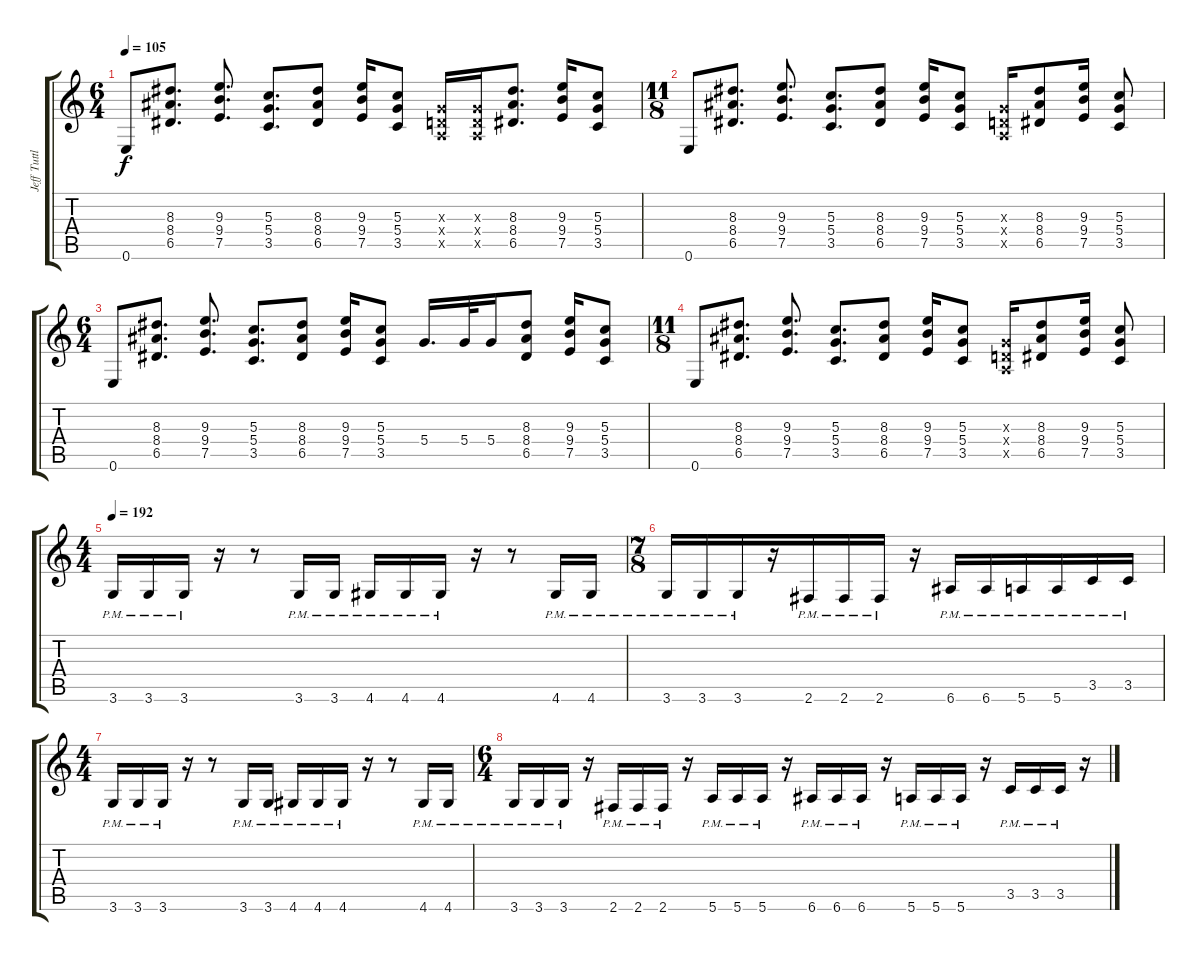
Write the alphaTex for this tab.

\track ("Jeff Tuttle" "Jeff Tuttl") {instrument overdrivenguitar}
\staff {score tabs}
\tuning (E4 B3 G3 D3 A2 E2) {hide}
\ts (6 4)
\tempo 105
\clef g2
\ks c
0.6.8{dy f} (8.3 8.4 6.5).8{d} (9.3 9.4 7.5).8{d} (5.3 5.4 3.5).8{d} (8.3 8.4 6.5).8 (9.3 9.4 7.5).16 (5.3 5.4 3.5).8 (0.3{x} 0.4{x} 0.5{x}).16 (0.3{x} 0.4{x} 0.5{x}).16 (8.3 8.4 6.5).8{d} (9.3 9.4 7.5).16 (5.3 5.4 3.5).8 |
\ts (11 8)
0.6.8 (8.3 8.4 6.5).8{d} (9.3 9.4 7.5).8{d} (5.3 5.4 3.5).8{d} (8.3 8.4 6.5).8 (9.3 9.4 7.5).16 (5.3 5.4 3.5).8 (0.3{x} 0.4{x} 0.5{x}).16 (8.3 8.4 6.5).8 (9.3 9.4 7.5).16 (5.3 5.4 3.5).8 |
\ts (6 4)
0.6.8 (8.3 8.4 6.5).8{d} (9.3 9.4 7.5).8{d} (5.3 5.4 3.5).8{d} (8.3 8.4 6.5).8 (9.3 9.4 7.5).16 (5.3 5.4 3.5).8 5.4.16{d} 5.4.32 5.4.16 (8.3 8.4 6.5).8 (9.3 9.4 7.5).16 (5.3 5.4 3.5).8 |
\ts (11 8)
0.6.8 (8.3 8.4 6.5).8{d} (9.3 9.4 7.5).8{d} (5.3 5.4 3.5).8{d} (8.3 8.4 6.5).8 (9.3 9.4 7.5).16 (5.3 5.4 3.5).8 (0.3{x} 0.4{x} 0.5{x}).16 (8.3 8.4 6.5).8 (9.3 9.4 7.5).16 (5.3 5.4 3.5).8 |
\ts (4 4)
\tempo 192
3.6{pm}.16 3.6{pm}.16 3.6{pm}.16 r.16 r.8 3.6{pm}.16 3.6{pm}.16 4.6{pm}.16 4.6{pm}.16 4.6{pm}.16 r.16 r.8 4.6{pm}.16 4.6{pm}.16 |
\ts (7 8)
3.6{pm}.16 3.6{pm}.16 3.6{pm}.16 r.16 2.6{pm}.16 2.6{pm}.16 2.6{pm}.16 r.16 6.6{pm}.16 6.6{pm}.16 5.6{pm}.16 5.6{pm}.16 3.5{pm}.16 3.5{pm}.16 |
\ts (4 4)
3.6{pm}.16 3.6{pm}.16 3.6{pm}.16 r.16 r.8 3.6{pm}.16 3.6{pm}.16 4.6{pm}.16 4.6{pm}.16 4.6{pm}.16 r.16 r.8 4.6{pm}.16 4.6{pm}.16 |
\ts (6 4)
3.6{pm}.16 3.6{pm}.16 3.6{pm}.16 r.16 2.6{pm}.16 2.6{pm}.16 2.6{pm}.16 r.16 5.6{pm}.16 5.6{pm}.16 5.6{pm}.16 r.16 6.6{pm}.16 6.6{pm}.16 6.6{pm}.16 r.16 5.6{pm}.16 5.6{pm}.16 5.6{pm}.16 r.16 3.5{pm}.16 3.5{pm}.16 3.5{pm}.16 r.16
